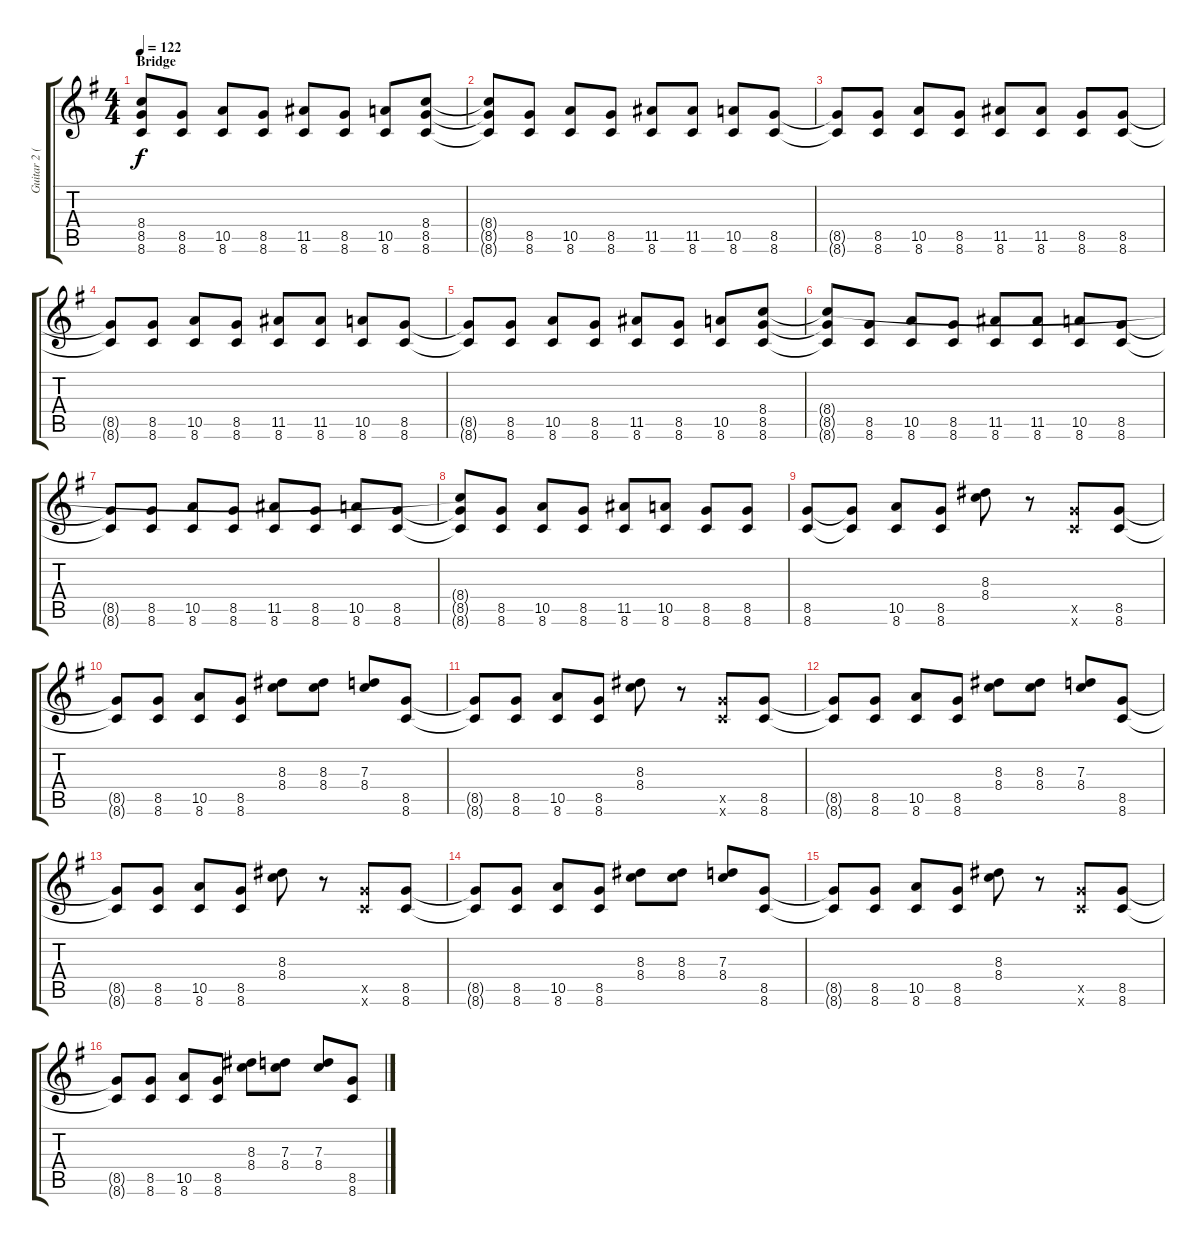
\track ("Guitar 2 (Em tuning)" "Guitar 2 (") {instrument overdrivenguitar}
\staff {score tabs}
\tuning (E4 B3 G3 E3 B2 E2) {hide}
\ts (4 4)
\section ("" "Bridge")
\tempo 122
\clef g2
\ks g
(8.4 8.5 8.6).8{dy f} (8.5 8.6).8 (10.5 8.6).8 (8.5 8.6).8 (11.5 8.6).8 (8.5 8.6).8 (10.5 8.6).8 (8.4 8.5 8.6).8 |
(8.4{t} 8.5{t} 8.6{t}).8 (8.5 8.6).8 (10.5 8.6).8 (8.5 8.6).8 (11.5 8.6).8 (11.5 8.6).8 (10.5 8.6).8 (8.5 8.6).8 |
(8.5{t} 8.6{t}).8 (8.5 8.6).8 (10.5 8.6).8 (8.5 8.6).8 (11.5 8.6).8 (11.5 8.6).8 (8.5 8.6).8 (8.5 8.6).8 |
(8.5{t} 8.6{t}).8 (8.5 8.6).8 (10.5 8.6).8 (8.5 8.6).8 (11.5 8.6).8 (11.5 8.6).8 (10.5 8.6).8 (8.5 8.6).8 |
(8.5{t} 8.6{t}).8 (8.5 8.6).8 (10.5 8.6).8 (8.5 8.6).8 (11.5 8.6).8 (8.5 8.6).8 (10.5 8.6).8 (8.4 8.5 8.6).8 |
(8.4{t} 8.5{t} 8.6{t}).8 (8.5 8.6).8 (10.5 8.6).8 (8.5 8.6).8 (11.5 8.6).8 (11.5 8.6).8 (10.5 8.6).8 (8.5 8.6).8 |
(8.5{t} 8.6{t}).8 (8.5 8.6).8 (10.5 8.6).8 (8.5 8.6).8 (11.5 8.6).8 (8.5 8.6).8 (10.5 8.6).8 (8.5 8.6).8 |
(8.4{t} 8.5{t} 8.6{t}).8 (8.5 8.6).8 (10.5 8.6).8 (8.5 8.6).8 (11.5 8.6).8 (10.5 8.6).8 (8.5 8.6).8 (8.5 8.6).8 |
(8.5 8.6).8 (8.5{t} 8.6{t}).8 (10.5 8.6).8 (8.5 8.6).8 (8.3 8.4).8 r.8 (8.5{x} 8.6{x}).8 (8.5 8.6).8 |
(8.5{t} 8.6{t}).8 (8.5 8.6).8 (10.5 8.6).8 (8.5 8.6).8 (8.3 8.4).8 (8.3 8.4).8 (7.3 8.4).8 (8.5 8.6).8 |
(8.5{t} 8.6{t}).8 (8.5 8.6).8 (10.5 8.6).8 (8.5 8.6).8 (8.3 8.4).8 r.8 (8.5{x} 8.6{x}).8 (8.5 8.6).8 |
(8.5{t} 8.6{t}).8 (8.5 8.6).8 (10.5 8.6).8 (8.5 8.6).8 (8.3 8.4).8 (8.3 8.4).8 (7.3 8.4).8 (8.5 8.6).8 |
(8.5{t} 8.6{t}).8 (8.5 8.6).8 (10.5 8.6).8 (8.5 8.6).8 (8.3 8.4).8 r.8 (8.5{x} 8.6{x}).8 (8.5 8.6).8 |
(8.5{t} 8.6{t}).8 (8.5 8.6).8 (10.5 8.6).8 (8.5 8.6).8 (8.3 8.4).8 (8.3 8.4).8 (7.3 8.4).8 (8.5 8.6).8 |
(8.5{t} 8.6{t}).8 (8.5 8.6).8 (10.5 8.6).8 (8.5 8.6).8 (8.3 8.4).8 r.8 (8.5{x} 8.6{x}).8 (8.5 8.6).8 |
(8.5{t} 8.6{t}).8 (8.5 8.6).8 (10.5 8.6).8 (8.5 8.6).8 (8.3 8.4).8 (7.3 8.4).8 (7.3 8.4).8 (8.5 8.6).8
